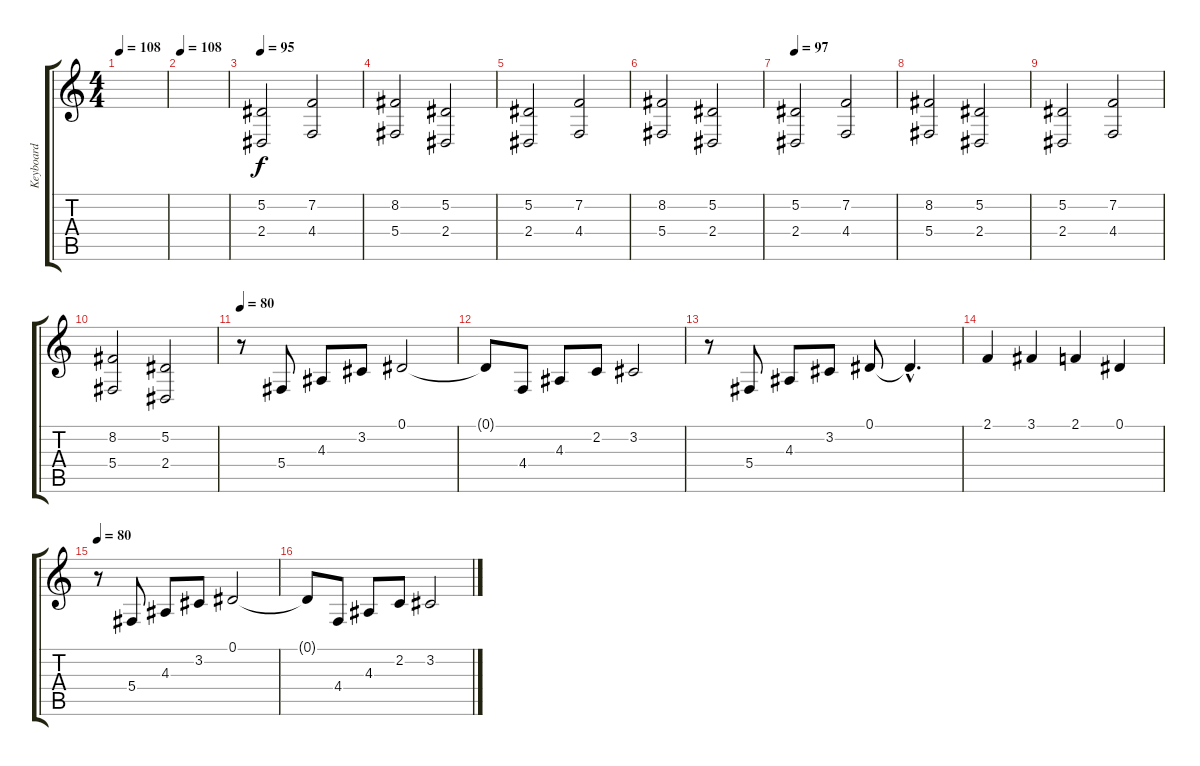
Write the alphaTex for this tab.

\track ("Keyboard" "Keyboard") {instrument stringensemble1}
\staff {score tabs}
\tuning (Eb4 Bb3 Gb3 Db3 Ab2 Eb2) {hide}
\ts (4 4)
\tempo 108
\clef g2
\ks c
|
\tempo 108
|
\tempo 95
(5.2 2.4).2 (7.2 4.4).2 |
(8.2 5.4).2 (5.2 2.4).2 |
(5.2 2.4).2 (7.2 4.4).2 |
(8.2 5.4).2 (5.2 2.4).2 |
\tempo 97
(5.2 2.4).2 (7.2 4.4).2 |
(8.2 5.4).2 (5.2 2.4).2 |
(5.2 2.4).2 (7.2 4.4).2 |
(8.2 5.4).2 (5.2 2.4).2 |
\tempo 80
r.8 5.4.8 4.3.8 3.2.8 0.1.2 |
0.1{t}.8 4.4.8 4.3.8 2.2.8 3.2.2 |
r.8 5.4.8 4.3.8 3.2.8 0.1.8 0.1{hac t}.4{d} |
2.1.4 3.1.4 2.1.4 0.1.4 |
\tempo 80
r.8 5.4.8 4.3.8 3.2.8 0.1.2 |
0.1{t}.8 4.4.8 4.3.8 2.2.8 3.2.2
